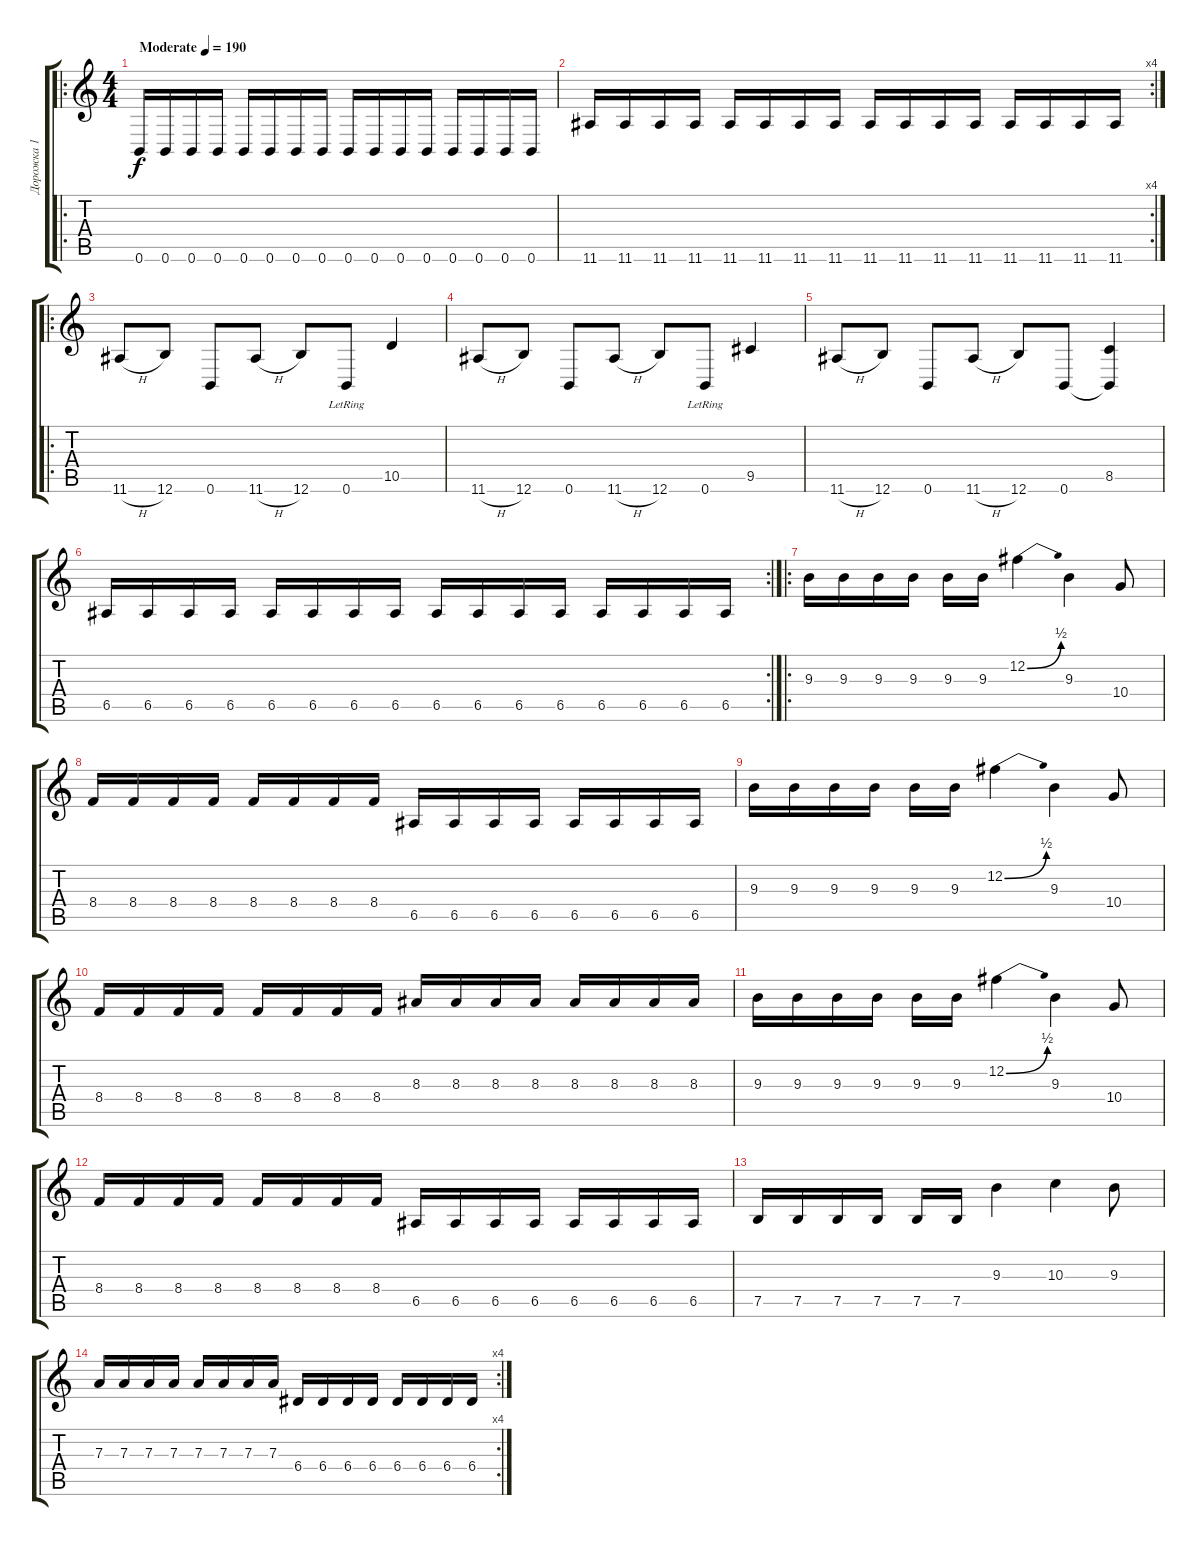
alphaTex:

\track ("Дорожка 1" "Дорожка 1") {instrument distortionguitar}
\staff {score tabs}
\tuning (B3 Gb3 D3 A2 E2 B1) {hide}
\ro
\ts (4 4)
\tempo (190 "Moderate")
\clef g2
\ks c
0.6.16{dy f instrument distortionguitar} 0.6.16 0.6.16 0.6.16 0.6.16 0.6.16 0.6.16 0.6.16 0.6.16 0.6.16 0.6.16 0.6.16 0.6.16 0.6.16 0.6.16 0.6.16 |
\rc 4
11.6.16 11.6.16 11.6.16 11.6.16 11.6.16 11.6.16 11.6.16 11.6.16 11.6.16 11.6.16 11.6.16 11.6.16 11.6.16 11.6.16 11.6.16 11.6.16 |
\ro
11.6{h}.8 12.6.8 0.6.8 11.6{h}.8 12.6.8 0.6{lr}.8 10.5.4 |
11.6{h}.8 12.6.8 0.6.8 11.6{h}.8 12.6.8 0.6{lr}.8 9.5.4 |
11.6{h}.8 12.6.8 0.6.8 11.6{h}.8 12.6.8 0.6.8 (8.5 0.6{t}).4 |
\rc 2
6.5.16 6.5.16 6.5.16 6.5.16 6.5.16 6.5.16 6.5.16 6.5.16 6.5.16 6.5.16 6.5.16 6.5.16 6.5.16 6.5.16 6.5.16 6.5.16 |
\ro
9.3.16 9.3.16 9.3.16 9.3.16 9.3.16 9.3.16 12.2{be (bend 0 0 60 2)}.4 9.3.4 10.4.8 |
8.4.16 8.4.16 8.4.16 8.4.16 8.4.16 8.4.16 8.4.16 8.4.16 6.5.16 6.5.16 6.5.16 6.5.16 6.5.16 6.5.16 6.5.16 6.5.16 |
9.3.16 9.3.16 9.3.16 9.3.16 9.3.16 9.3.16 12.2{be (bend 0 0 60 2)}.4 9.3.4 10.4.8 |
8.4.16 8.4.16 8.4.16 8.4.16 8.4.16 8.4.16 8.4.16 8.4.16 8.3.16 8.3.16 8.3.16 8.3.16 8.3.16 8.3.16 8.3.16 8.3.16 |
9.3.16 9.3.16 9.3.16 9.3.16 9.3.16 9.3.16 12.2{be (bend 0 0 60 2)}.4 9.3.4 10.4.8 |
8.4.16 8.4.16 8.4.16 8.4.16 8.4.16 8.4.16 8.4.16 8.4.16 6.5.16 6.5.16 6.5.16 6.5.16 6.5.16 6.5.16 6.5.16 6.5.16 |
7.5.16 7.5.16 7.5.16 7.5.16 7.5.16 7.5.16 9.3.4 10.3.4 9.3.8 |
\rc 4
7.3.16 7.3.16 7.3.16 7.3.16 7.3.16 7.3.16 7.3.16 7.3.16 6.4.16 6.4.16 6.4.16 6.4.16 6.4.16 6.4.16 6.4.16 6.4.16
